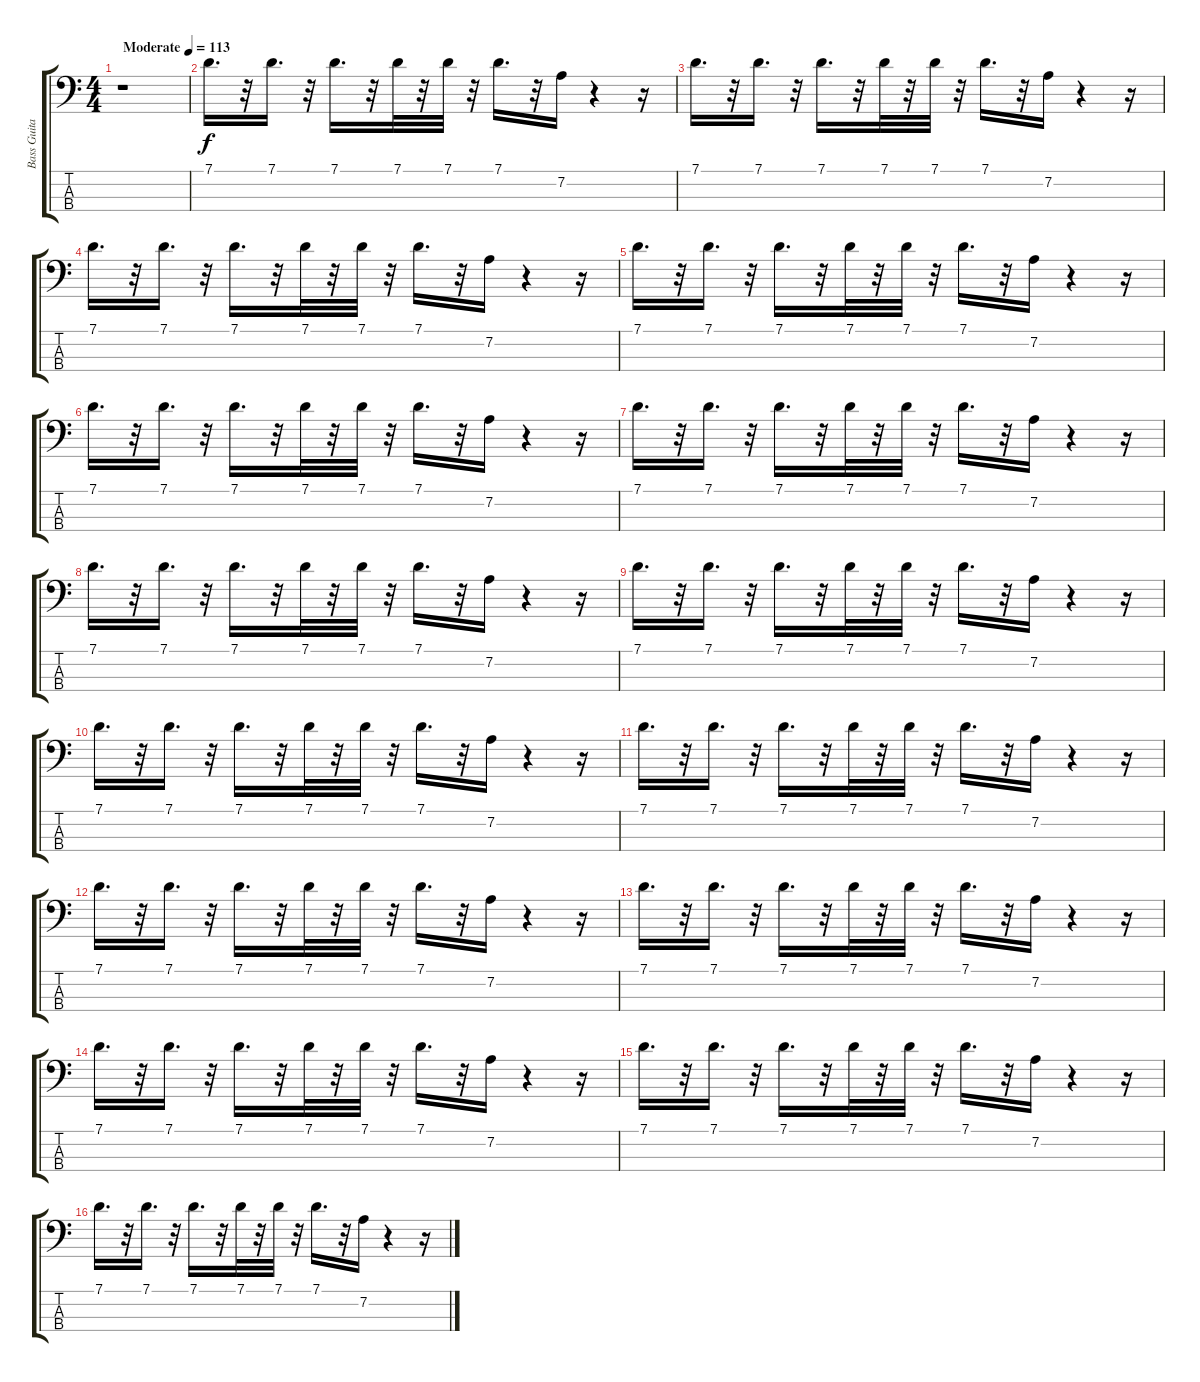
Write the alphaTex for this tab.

\track ("Bass Guitar" "Bass Guita") {instrument electricbasspick}
\staff {score tabs}
\tuning (G2 D2 A1 E1) {hide}
\ts (4 4)
\tempo (113 "Moderate")
\clef f4
\ks c
r.1{dy f instrument electricbasspick} |
7.1.16{d} r.32 7.1.16{d} r.32 7.1.16{d} r.32 7.1.32 r.32 7.1.32 r.32 7.1.16{d} r.32 7.2.16 r.4 r.16 |
7.1.16{d} r.32 7.1.16{d} r.32 7.1.16{d} r.32 7.1.32 r.32 7.1.32 r.32 7.1.16{d} r.32 7.2.16 r.4 r.16 |
7.1.16{d} r.32 7.1.16{d} r.32 7.1.16{d} r.32 7.1.32 r.32 7.1.32 r.32 7.1.16{d} r.32 7.2.16 r.4 r.16 |
7.1.16{d} r.32 7.1.16{d} r.32 7.1.16{d} r.32 7.1.32 r.32 7.1.32 r.32 7.1.16{d} r.32 7.2.16 r.4 r.16 |
7.1.16{d} r.32 7.1.16{d} r.32 7.1.16{d} r.32 7.1.32 r.32 7.1.32 r.32 7.1.16{d} r.32 7.2.16 r.4 r.16 |
7.1.16{d} r.32 7.1.16{d} r.32 7.1.16{d} r.32 7.1.32 r.32 7.1.32 r.32 7.1.16{d} r.32 7.2.16 r.4 r.16 |
7.1.16{d} r.32 7.1.16{d} r.32 7.1.16{d} r.32 7.1.32 r.32 7.1.32 r.32 7.1.16{d} r.32 7.2.16 r.4 r.16 |
7.1.16{d} r.32 7.1.16{d} r.32 7.1.16{d} r.32 7.1.32 r.32 7.1.32 r.32 7.1.16{d} r.32 7.2.16 r.4 r.16 |
7.1.16{d} r.32 7.1.16{d} r.32 7.1.16{d} r.32 7.1.32 r.32 7.1.32 r.32 7.1.16{d} r.32 7.2.16 r.4 r.16 |
7.1.16{d} r.32 7.1.16{d} r.32 7.1.16{d} r.32 7.1.32 r.32 7.1.32 r.32 7.1.16{d} r.32 7.2.16 r.4 r.16 |
7.1.16{d} r.32 7.1.16{d} r.32 7.1.16{d} r.32 7.1.32 r.32 7.1.32 r.32 7.1.16{d} r.32 7.2.16 r.4 r.16 |
7.1.16{d} r.32 7.1.16{d} r.32 7.1.16{d} r.32 7.1.32 r.32 7.1.32 r.32 7.1.16{d} r.32 7.2.16 r.4 r.16 |
7.1.16{d} r.32 7.1.16{d} r.32 7.1.16{d} r.32 7.1.32 r.32 7.1.32 r.32 7.1.16{d} r.32 7.2.16 r.4 r.16 |
7.1.16{d} r.32 7.1.16{d} r.32 7.1.16{d} r.32 7.1.32 r.32 7.1.32 r.32 7.1.16{d} r.32 7.2.16 r.4 r.16 |
7.1.16{d} r.32 7.1.16{d} r.32 7.1.16{d} r.32 7.1.32 r.32 7.1.32 r.32 7.1.16{d} r.32 7.2.16 r.4 r.16
